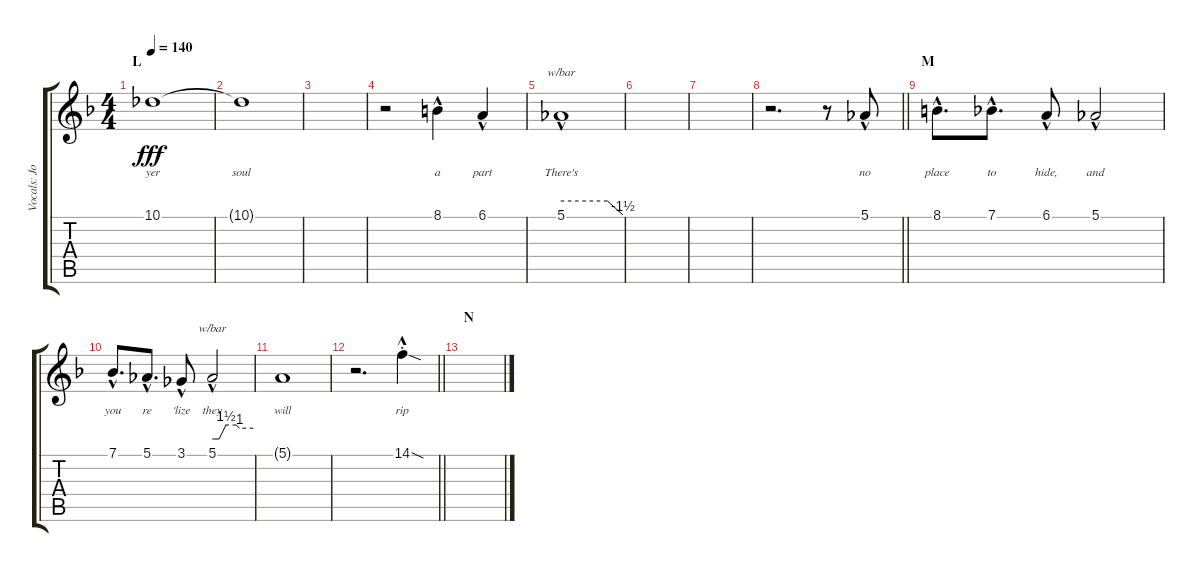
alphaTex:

\track ("Vocals: Johnny" "Vocals: Jo") {instrument lead2sawtooth}
\staff {score tabs}
\tuning (Eb4 Bb3 Gb3 Db3 Ab2 Eb2) {hide}
\ts (4 4)
\section ("" "L")
\tempo 140
\clef g2
\ks f
10.1{t}.1{lyrics (0 "yer") lyrics (1 "") lyrics (2 "") lyrics (3 "") lyrics (4 "") dy fff} |
10.1{t}.1{lyrics (0 "soul") lyrics (1 "") lyrics (2 "") lyrics (3 "") lyrics (4 "")} |
|
r.2 8.1{hac}.4{lyrics (0 "a") lyrics (1 "") lyrics (2 "") lyrics (3 "") lyrics (4 "")} 6.1{hac}.4{lyrics (0 "part") lyrics (1 "") lyrics (2 "") lyrics (3 "") lyrics (4 "")} |
5.1{hac}.1{tbe (custom default 0 0 45 0 60 -6) lyrics (0 "There's") lyrics (1 "") lyrics (2 "") lyrics (3 "") lyrics (4 "")} |
|
|
\barLineRight lightlight
r.2{d} r.8 5.1{hac}.8{lyrics (0 "no") lyrics (1 "") lyrics (2 "") lyrics (3 "") lyrics (4 "")} |
\section ("" "M")
8.1{hac}.8{d lyrics (0 "place") lyrics (1 "") lyrics (2 "") lyrics (3 "") lyrics (4 "")} 7.1{hac}.8{d lyrics (0 "to") lyrics (1 "") lyrics (2 "") lyrics (3 "") lyrics (4 "")} 6.1{hac}.8{lyrics (0 "hide,") lyrics (1 "") lyrics (2 "") lyrics (3 "") lyrics (4 "")} 5.1{hac}.2{lyrics (0 "and") lyrics (1 "") lyrics (2 "") lyrics (3 "") lyrics (4 "")} |
7.1{hac}.8{d lyrics (0 "you") lyrics (1 "") lyrics (2 "") lyrics (3 "") lyrics (4 "")} 5.1{hac}.8{d lyrics (0 "re") lyrics (1 "") lyrics (2 "") lyrics (3 "") lyrics (4 "")} 3.1{hac}.8{lyrics (0 "'lize") lyrics (1 "") lyrics (2 "") lyrics (3 "") lyrics (4 "")} 5.1{hac}.2{tbe (custom default 0 0 10 0 20 6 35 6 40 4 60 4) lyrics (0 "they") lyrics (1 "") lyrics (2 "") lyrics (3 "") lyrics (4 "")} |
5.1{t}.1{lyrics (0 "will") lyrics (1 "") lyrics (2 "") lyrics (3 "") lyrics (4 "")} |
\barLineRight lightlight
r.2{d} 14.1{sod hac st}.4{lyrics (0 "rip") lyrics (1 "") lyrics (2 "") lyrics (3 "") lyrics (4 "")} |
\section ("" "N")
